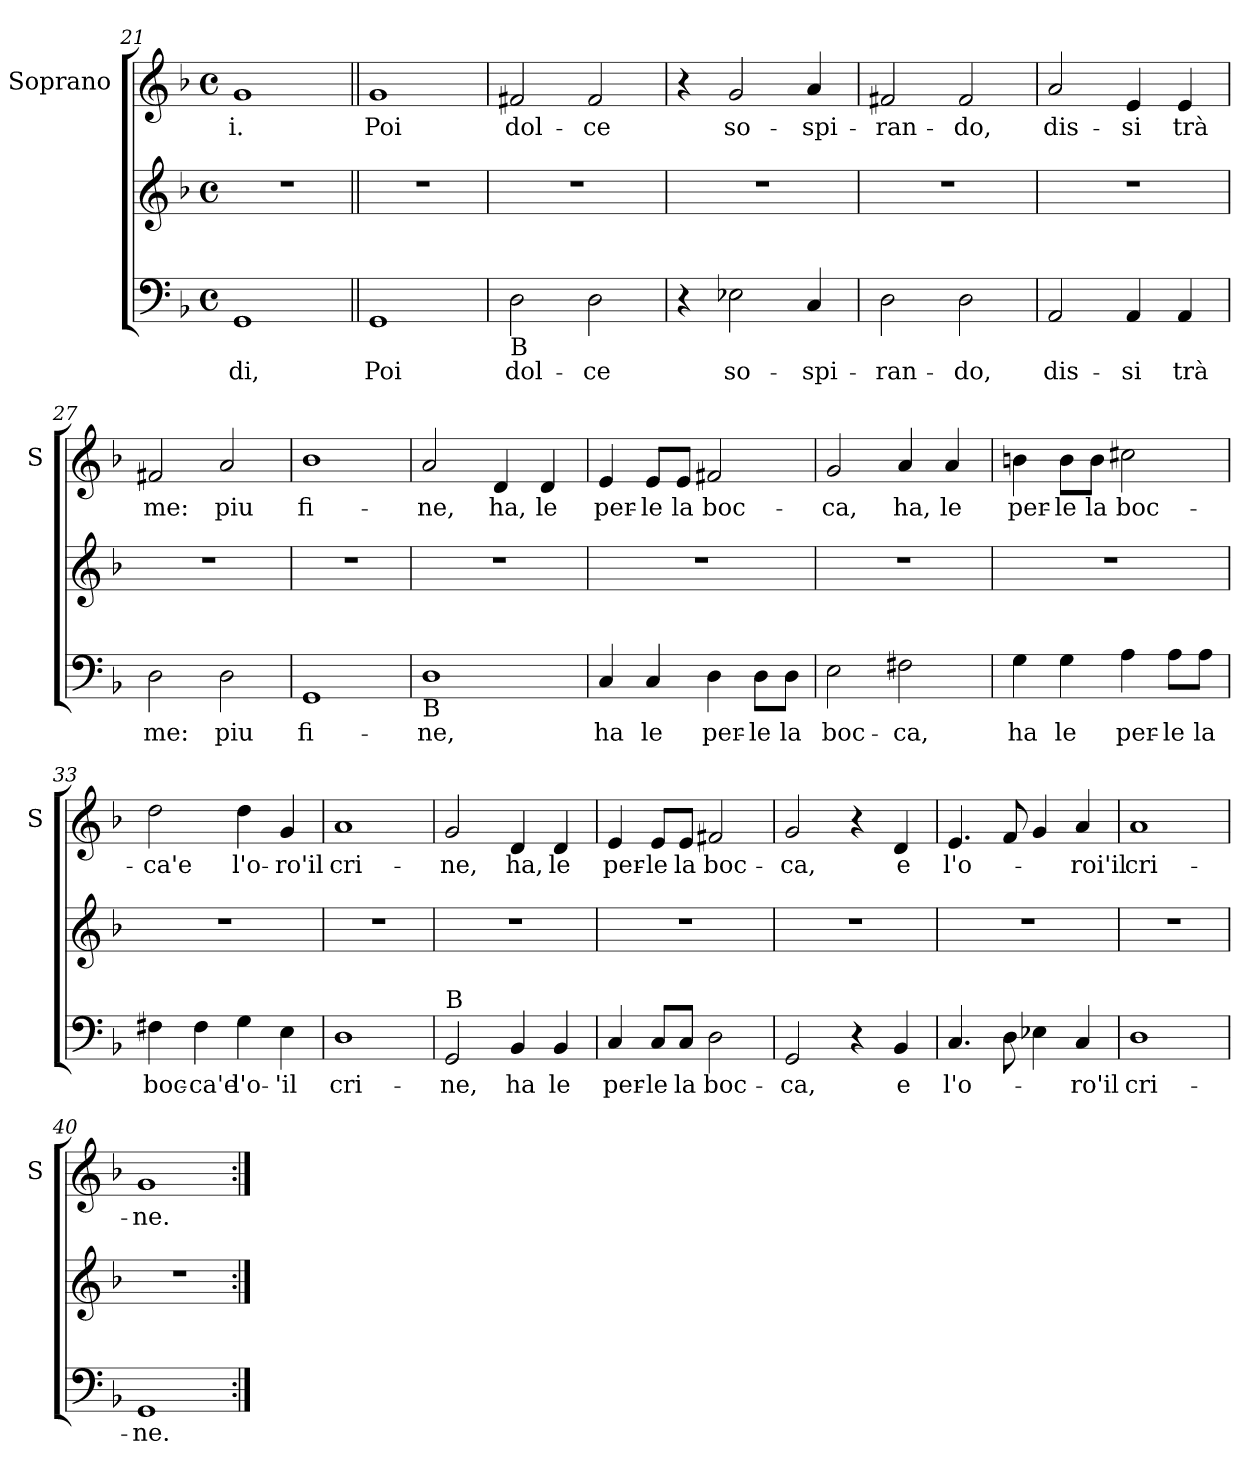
**kern	**text	**kern	**kern	**text
*part2	*part2	*part2	*part1	*part1
*staff3	*staff3	*staff2	*staff1	*staff1
*	*	*	*I"Soprano	*
*	*	*	*I'S	*
*clefF4	*	*clefG2	*clefG2	*
*k[b-]	*	*k[b-]	*k[b-]	*
*F:	*	*F:	*F:	*
*M4/4	*	*M4/4	*M4/4	*
*met(c)	*	*met(c)	*met(c)	*
=21	=21	=21	=21	=21
!	!LO:LY:b	!	!	!LO:LY:b
1GG	-di,	1r	1g	-i.
=22||	=22||	=22||	=22||	=22||
!	!LO:LY:b	!	!	!LO:LY:b
1GG	Poi	1r	1g	Poi
!!LO:LB:g=z
=23	=23	=23	=23	=23
!LO:TX:b:t=B	!	!	!	!
!	!LO:LY:b	!	!	!LO:LY:b
2D\	dol-	1r	2f#X/	dol-
!	!LO:LY:b	!	!	!LO:LY:b
2D\	-ce	.	2f#/	-ce
=24	=24	=24	=24	=24
4r	.	1r	4r	.
!	!LO:LY:b	!	!	!LO:LY:b
2E-X\	so-	.	2g/	so-
!	!LO:LY:b	!	!	!LO:LY:b
4C/	-spi-	.	4a/	-spi-
=25	=25	=25	=25	=25
!	!LO:LY:b	!	!	!LO:LY:b
2D\	-ran-	1r	2f#X/	-ran-
!	!LO:LY:b	!	!	!LO:LY:b
2D\	-do,	.	2f#/	-do,
=26	=26	=26	=26	=26
!	!LO:LY:b	!	!	!LO:LY:b
2AA/	dis-	1r	2a/	dis-
!	!LO:LY:b	!	!	!LO:LY:b
4AA/	-si	.	4e/	-si
!	!LO:LY:b	!	!	!LO:LY:b
4AA/	trà	.	4e/	trà
=27	=27	=27	=27	=27
!	!LO:LY:b	!	!	!LO:LY:b
2D\	me:	1r	2f#X/	me:
!	!LO:LY:b	!	!	!LO:LY:b
2D\	piu	.	2a/	piu
=28	=28	=28	=28	=28
!	!LO:LY:b	!	!	!LO:LY:b
1GG	fi-	1r	1b-	fi-
!!LO:LB:g=z
=29	=29	=29	=29	=29
!LO:TX:b:t=B	!	!	!	!
!	!LO:LY:b	!	!	!LO:LY:b
1D	-ne,	1r	2a/	-ne,
!	!	!	!	!LO:LY:b
.	.	.	4d/	ha,
!	!	!	!	!LO:LY:b
.	.	.	4d/	le
=30	=30	=30	=30	=30
!	!LO:LY:b	!	!	!LO:LY:b
4C/	ha	1r	4e/	per-
!	!LO:LY:b	!	!	!LO:LY:b
4C/	le	.	8e/L	-le
!	!	!	!	!LO:LY:b
.	.	.	8e/J	la
!	!LO:LY:b	!	!	!LO:LY:b
4D\	per-	.	2f#X/	boc-
!	!LO:LY:b	!	!	!
8D\L	-le	.	.	.
!	!LO:LY:b	!	!	!
8D\J	la	.	.	.
=31	=31	=31	=31	=31
!	!LO:LY:b	!	!	!LO:LY:b
2E\	boc-	1r	2g/	-ca,
!	!LO:LY:b	!	!	!LO:LY:b
2F#X\	-ca,	.	4a/	ha,
!	!	!	!	!LO:LY:b
.	.	.	4a/	le
=32	=32	=32	=32	=32
!	!LO:LY:b	!	!	!LO:LY:b
4G\	ha	1r	4bn\	per-
!	!LO:LY:b	!	!	!LO:LY:b
4G\	le	.	8b\L	-le
!	!	!	!	!LO:LY:b
.	.	.	8b\J	la
!	!LO:LY:b	!	!	!LO:LY:b
4A\	per-	.	2cc#X\	boc-
!	!LO:LY:b	!	!	!
8A\L	-le	.	.	.
!	!LO:LY:b	!	!	!
8A\J	la	.	.	.
=33	=33	=33	=33	=33
!	!LO:LY:b	!	!	!LO:LY:b
4F#X\	boc-	1r	2dd\	-ca'e
!	!LO:LY:b	!	!	!
4F#\	-ca'e	.	.	.
!	!LO:LY:b	!	!	!LO:LY:b
4G\	l'o-	.	4dd\	l'o-
!	!LO:LY:b	!	!	!LO:LY:b
4E\	-'il	.	4g/	-ro'il
=34	=34	=34	=34	=34
!	!LO:LY:b	!	!	!LO:LY:b
1D	cri-	1r	1a	cri-
!!LO:LB:g=z
=35	=35	=35	=35	=35
!LO:TX:a:t=B	!	!	!	!
!	!LO:LY:b	!	!	!LO:LY:b
2GG/	-ne,	1r	2g/	-ne,
!	!LO:LY:b	!	!	!LO:LY:b
4BB-/	ha	.	4d/	ha,
!	!LO:LY:b	!	!	!LO:LY:b
4BB-/	le	.	4d/	le
=36	=36	=36	=36	=36
!	!LO:LY:b	!	!	!LO:LY:b
4C/	per-	1r	4e/	per-
!	!LO:LY:b	!	!	!LO:LY:b
8C/L	-le	.	8e/L	-le
!	!LO:LY:b	!	!	!LO:LY:b
8C/J	la	.	8e/J	la
!	!LO:LY:b	!	!	!LO:LY:b
2D\	boc-	.	2f#X/	boc-
=37	=37	=37	=37	=37
!	!LO:LY:b	!	!	!LO:LY:b
2GG/	-ca,	1r	2g/	-ca,
4r	.	.	4r	.
!	!LO:LY:b	!	!	!LO:LY:b
4BB-/	e	.	4d/	e
=38	=38	=38	=38	=38
!	!LO:LY:b	!	!	!LO:LY:b
4.C/	l'o-	1r	4.e/	l'o-
8D\	.	.	8f/	.
4E-X\	.	.	4g/	.
!	!LO:LY:b	!	!	!LO:LY:b
4C/	-ro'il	.	4a/	-roi'il
=39	=39	=39	=39	=39
!	!LO:LY:b	!	!	!LO:LY:b
1D	cri-	1r	1a	cri-
=40	=40	=40	=40	=40
!	!LO:LY:b	!	!	!LO:LY:b
1GG	-ne.	1r	1g	-ne.
=:|!	=:|!	=:|!	=:|!	=:|!
*-	*-	*-	*-	*-
